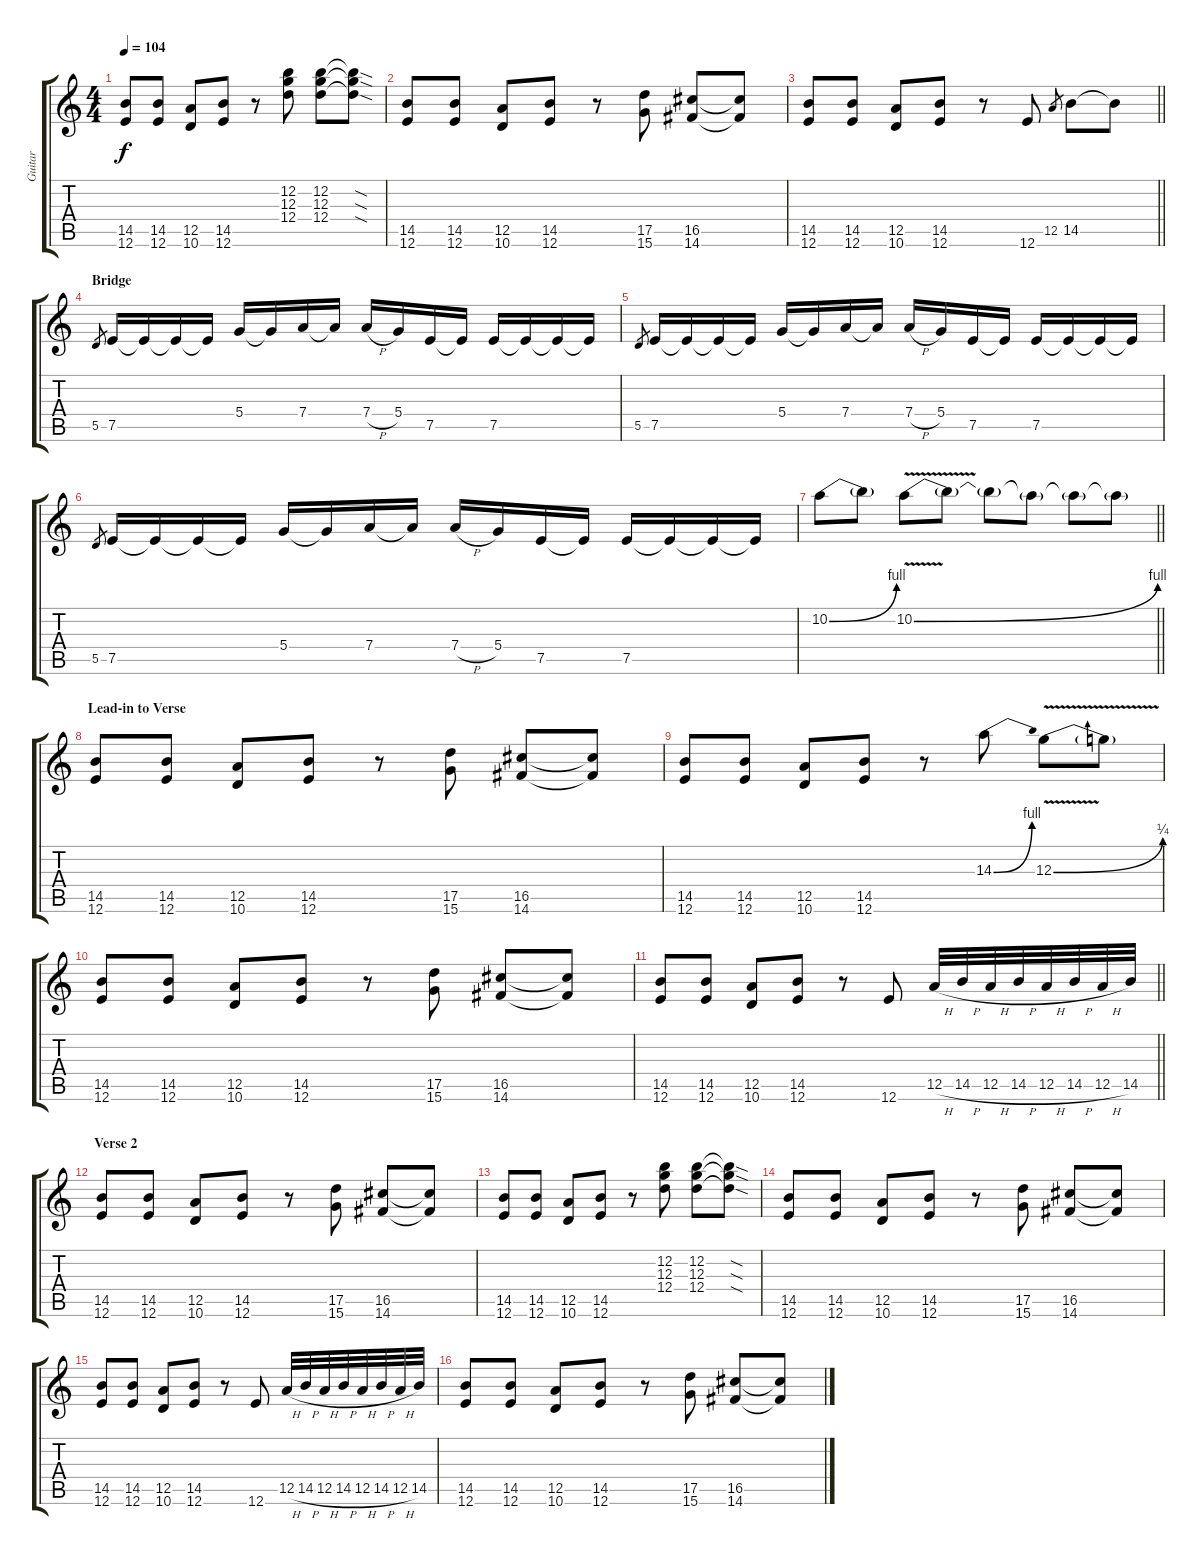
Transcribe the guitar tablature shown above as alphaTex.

\track ("Guitar" "Guitar") {instrument distortionguitar}
\staff {score tabs}
\tuning (E4 B3 G3 D3 A2 E2) {hide}
\ts (4 4)
\tempo 104
\clef g2
\ks c
(14.5 12.6).8{dy f} (14.5 12.6).8 (12.5 10.6).8 (14.5 12.6).8 r.8 (12.2 12.3 12.4).8 (12.2 12.3 12.4).8 (12.2{sod t} 12.3{sod t} 12.4{sod t}).8 |
(14.5 12.6).8 (14.5 12.6).8 (12.5 10.6).8 (14.5 12.6).8 r.8 (17.5 15.6).8 (16.5 14.6).8 (16.5{t} 14.6{t}).8 |
\barLineRight lightlight
(14.5 12.6).8 (14.5 12.6).8 (12.5 10.6).8 (14.5 12.6).8 r.8 12.6.8 12.5.8{gr} 14.5.8 14.5{t}.8 |
\section ("" "Bridge")
5.5.8{gr} 7.5.16 7.5{t}.16 7.5{t}.16 7.5{t}.16 5.4.16 5.4{t}.16 7.4.16 7.4{t}.16 7.4{h}.16 5.4.16 7.5.16 7.5{t}.16 7.5.16 7.5{t}.16 7.5{t}.16 7.5{t}.16 |
5.5.8{gr} 7.5.16 7.5{t}.16 7.5{t}.16 7.5{t}.16 5.4.16 5.4{t}.16 7.4.16 7.4{t}.16 7.4{h}.16 5.4.16 7.5.16 7.5{t}.16 7.5.16 7.5{t}.16 7.5{t}.16 7.5{t}.16 |
5.5.8{gr} 7.5.16 7.5{t}.16 7.5{t}.16 7.5{t}.16 5.4.16 5.4{t}.16 7.4.16 7.4{t}.16 7.4{h}.16 5.4.16 7.5.16 7.5{t}.16 7.5.16 7.5{t}.16 7.5{t}.16 7.5{t}.16 |
\barLineRight lightlight
10.2{be (bend 0 0 60 4)}.8 10.2{t}.8 10.2{be (bend 0 0 60 4) v}.8 10.2{t}.8 10.2{t}.8 10.2{t}.8 10.2{t}.8 10.2{t}.8 |
\section ("" "Lead-in to Verse")
(14.5 12.6).8 (14.5 12.6).8 (12.5 10.6).8 (14.5 12.6).8 r.8 (17.5 15.6).8 (16.5 14.6).8 (16.5{t} 14.6{t}).8 |
(14.5 12.6).8 (14.5 12.6).8 (12.5 10.6).8 (14.5 12.6).8 r.8 14.3{be (bend 0 0 60 4)}.8 12.3{be (bend 0 0 60 1) v}.8 12.3{t}.8 |
(14.5 12.6).8 (14.5 12.6).8 (12.5 10.6).8 (14.5 12.6).8 r.8 (17.5 15.6).8 (16.5 14.6).8 (16.5{t} 14.6{t}).8 |
\barLineRight lightlight
(14.5 12.6).8 (14.5 12.6).8 (12.5 10.6).8 (14.5 12.6).8 r.8 12.6.8 12.5{h}.32 14.5{h}.32 12.5{h}.32 14.5{h}.32 12.5{h}.32 14.5{h}.32 12.5{h}.32 14.5.32 |
\section ("" "Verse 2")
(14.5 12.6).8 (14.5 12.6).8 (12.5 10.6).8 (14.5 12.6).8 r.8 (17.5 15.6).8 (16.5 14.6).8 (16.5{t} 14.6{t}).8 |
(14.5 12.6).8 (14.5 12.6).8 (12.5 10.6).8 (14.5 12.6).8 r.8 (12.2 12.3 12.4).8 (12.2 12.3 12.4).8 (12.2{sod t} 12.3{sod t} 12.4{sod t}).8 |
(14.5 12.6).8 (14.5 12.6).8 (12.5 10.6).8 (14.5 12.6).8 r.8 (17.5 15.6).8 (16.5 14.6).8 (16.5{t} 14.6{t}).8 |
(14.5 12.6).8 (14.5 12.6).8 (12.5 10.6).8 (14.5 12.6).8 r.8 12.6.8 12.5{h}.32 14.5{h}.32 12.5{h}.32 14.5{h}.32 12.5{h}.32 14.5{h}.32 12.5{h}.32 14.5.32 |
(14.5 12.6).8 (14.5 12.6).8 (12.5 10.6).8 (14.5 12.6).8 r.8 (17.5 15.6).8 (16.5 14.6).8 (16.5{t} 14.6{t}).8
